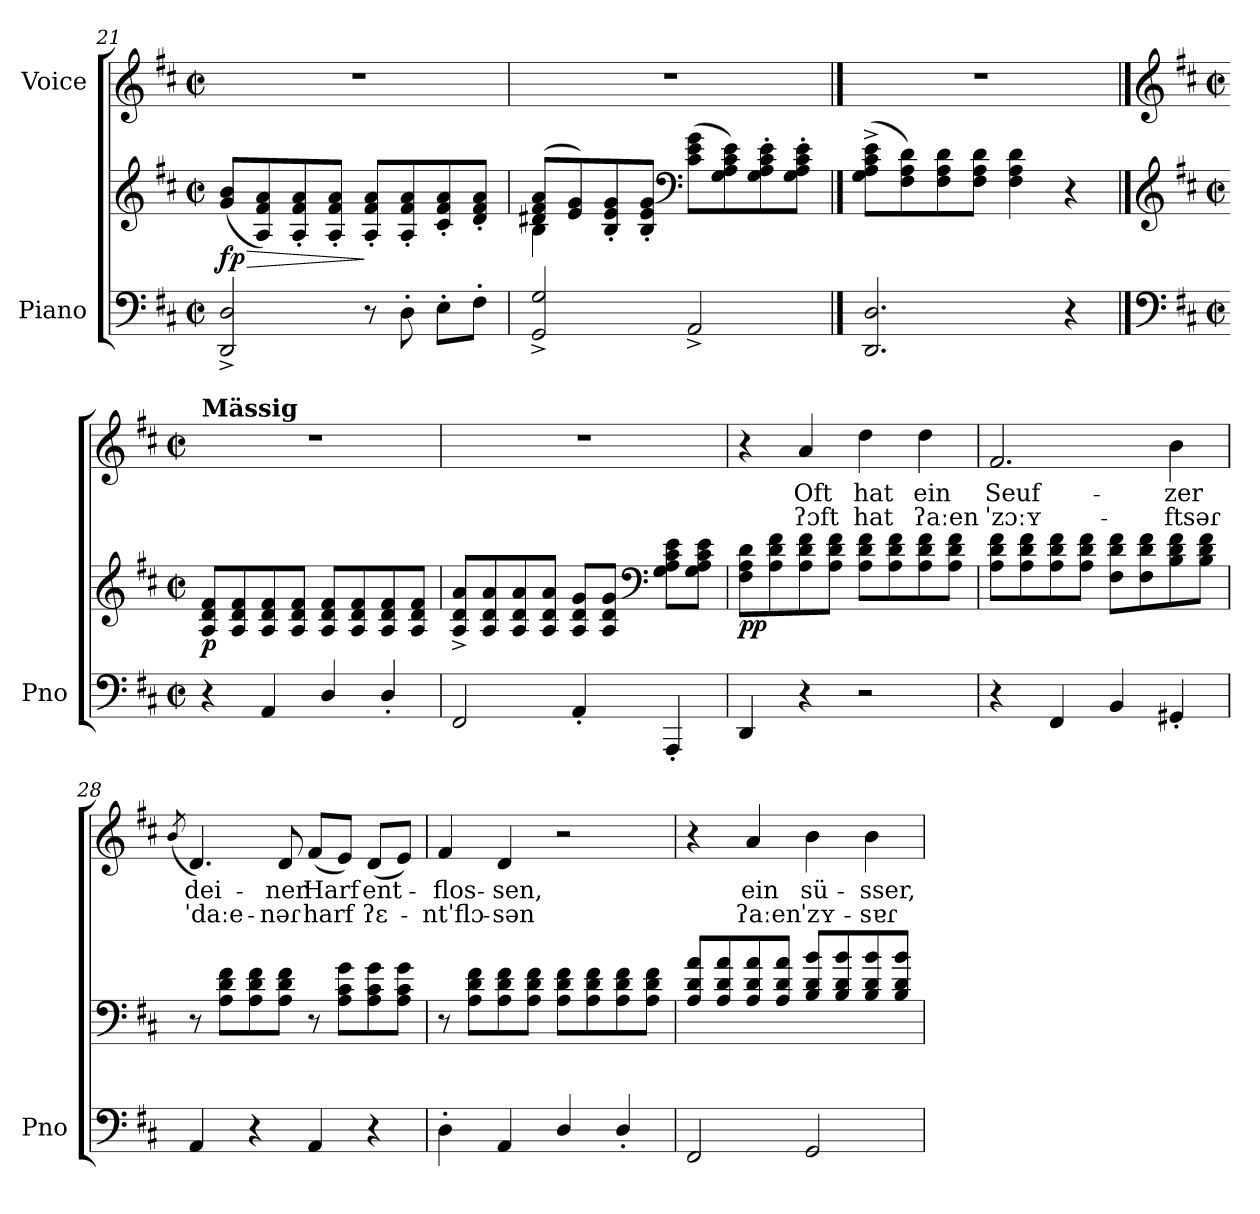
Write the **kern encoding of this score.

**kern	**kern	**dynam	**kern	**text	**text
*part2	*part2	*part2	*part1	*part1	*part1
*staff3	*staff2	*staff2/3	*staff1	*staff1	*staff1
*I"Piano	*	*	*I"Voice	*	*
*I'Pno	*	*	*	*	*
*clefF4	*clefG2	*	*clefG2	*	*
*k[f#c#]	*k[f#c#]	*	*k[f#c#]	*	*
*M2/2	*M2/2	*	*M2/2	*	*
*met(c|)	*met(c|)	*	*met(c|)	*	*
=21	=21	=21	=21	=21	=21
!	!	!LO:HP:b	!	!	!
!	!	!LO:DY:n=1:b	!	!	!
2DD/^ 2D/^	(>8g/ 8b/L	> fp	1r	.	.
.	8A/ 8f#/ 8a/)	.	.	.	.
.	8A/'> 8f#/'> 8a/'>	.	.	.	.
.	8A/'> 8f#/'> 8a/'>J	.	.	.	.
8r	8A/'> 8f#/'> 8a/'>L	]	.	.	.
8D'\	8A/'> 8f#/'> 8a/'>	.	.	.	.
8E'\L	8c#/'> 8f#/'> 8a/'>	.	.	.	.
8F#'\J	8d/'> 8f#/'> 8a/'>J	.	.	.	.
=22	=22	=22	=22	=22	=22
*	*^	*	*	*	*
2GG/^ 2G/^	(8d#X/ 8f#/ 8a/L	4B\	.	1r	.	.
.	8e/ 8g/)	.	.	.	.	.
.	8B/' 8e/' 8g/'	2.ryy	.	.	.	.
.	8B/' 8e/' 8g/'J	.	.	.	.	.
*	*clefF4	*	*	*	*	*
2AA^/	(8c#\ 8e\ 8g\L	.	.	.	.	.
.	8G\ 8A\ 8c#\ 8e\)	.	.	.	.	.
.	8G\' 8A\' 8c#\' 8e\'	.	.	.	.	.
.	8G\' 8A\' 8c#\' 8e\'J	.	.	.	.	.
*	*v	*v	*	*	*	*
!!LO:LB:g=z
==23	==23	==23	==23	==23	==23
2.DD/ 2.D/	(8G\^ 8A\^ 8c#\^ 8e\^L	.	1r	.	.
.	8F#\ 8A\ 8d\)	.	.	.	.
.	8F#\ 8A\ 8d\	.	.	.	.
.	8F#\ 8A\ 8d\J	.	.	.	.
.	4F#\ 4A\ 4d\	.	.	.	.
4r	4r	.	.	.	.
==24	==24	==24	==24	==24	==24
*clefF4	*clefG2	*	*clefG2	*	*
*k[f#c#]	*k[f#c#]	*	*k[f#c#]	*	*
*M2/2	*M2/2	*	*M2/2	*	*
*met(c|)	*met(c|)	*	*met(c|)	*	*
!	!	!	!LO:TX:a:B:t=Mässig	!	!
!	!	!LO:DY:b	!	!	!
4r	8A/ 8d/ 8f#/L	p	1r	.	.
.	8A/ 8d/ 8f#/	.	.	.	.
4AA/	8A/ 8d/ 8f#/	.	.	.	.
.	8A/ 8d/ 8f#/J	.	.	.	.
4D/	8A/ 8d/ 8f#/L	.	.	.	.
.	8A/ 8d/ 8f#/	.	.	.	.
4D'/	8A/ 8d/ 8f#/	.	.	.	.
.	8A/ 8d/ 8f#/J	.	.	.	.
=25	=25	=25	=25	=25	=25
2FF#/	8A/^ 8d/^ 8a/^L	.	1r	.	.
.	8A/ 8d/ 8a/	.	.	.	.
.	8A/ 8d/ 8a/	.	.	.	.
.	8A/ 8d/ 8a/J	.	.	.	.
4AA'/	8A/ 8d/ 8g/L	.	.	.	.
.	8A/ 8d/ 8g/J	.	.	.	.
*	*clefF4	*	*	*	*
4AAA'/	8G\ 8A\ 8c#\ 8e\L	.	.	.	.
.	8G\ 8A\ 8c#\ 8e\J	.	.	.	.
=26!|	=26!|	=26!|	=26!|	=26!|	=26!|
!	!	!LO:DY:b	!	!	!
4DD/	8F#\ 8A\ 8d\L	pp	4r	.	.
.	8A\ 8d\ 8f#\	.	.	.	.
!	!	!	!	!LO:LY:b	!LO:LY:b
4r	8A\ 8d\ 8f#\	.	4a/	Oft	ʔɔft
.	8A\ 8d\ 8f#\J	.	.	.	.
!	!	!	!	!LO:LY:b	!LO:LY:b
2r	8A\ 8d\ 8f#\L	.	4dd\	hat	hat
.	8A\ 8d\ 8f#\	.	.	.	.
!	!	!	!	!LO:LY:b	!LO:LY:b
.	8A\ 8d\ 8f#\	.	4dd\	ein	ʔaːen
.	8A\ 8d\ 8f#\J	.	.	.	.
=27	=27	=27	=27	=27	=27
!	!	!	!	!LO:LY:b	!LO:LY:b
4r	8A\ 8d\ 8f#\L	.	2.f#/	Seuf-	ˈzɔːʏ-
.	8A\ 8d\ 8f#\	.	.	.	.
4FF#/	8A\ 8d\ 8f#\	.	.	.	.
.	8A\ 8d\ 8f#\J	.	.	.	.
4BB/	8F#\ 8d\ 8f#\L	.	.	.	.
.	8F#\ 8d\ 8f#\	.	.	.	.
!	!	!	!	!LO:LY:b	!LO:LY:b
4GG#X'/	8B\ 8d\ 8f#\	.	4b\	-zer	-ftsəɾ
.	8B\ 8d\ 8f#\J	.	.	.	.
!!LO:LB:g=z
=28	=28	=28	=28	=28	=28
.	.	.	(8qb/	.	.
!	!	!	!	!LO:LY:b	!LO:LY:b
4AA/	8r	.	4.d/)	dei-	ˈdaːe-
.	8A\ 8d\ 8f#\L	.	.	.	.
4r	8A\ 8d\ 8f#\	.	.	.	.
!	!	!	!	!LO:LY:b	!LO:LY:b
.	8A\ 8d\ 8f#\J	.	8d/	-ner	-nəɾ
!	!	!	!	!LO:LY:b	!LO:LY:b
4AA/	8r	.	(8f#/L	Harf	harf
.	8A\ 8c#\ 8g\L	.	8e/J)	.	.
!	!	!	!	!LO:LY:b	!LO:LY:b
4r	8A\ 8c#\ 8g\	.	(8d/L	ent-	ʔɛ-
.	8A\ 8c#\ 8g\J	.	8e/J)	.	.
!!LO:LB:g=z
=29	=29	=29	=29	=29	=29
!	!	!	!	!LO:LY:b	!LO:LY:b
4D'\	8r	.	4f#/	-flos-	-ntˈflɔ-
.	8A\ 8d\ 8f#\L	.	.	.	.
!	!	!	!	!LO:LY:b	!LO:LY:b
4AA/	8A\ 8d\ 8f#\	.	4d/	-sen,	-sən
.	8A\ 8d\ 8f#\J	.	.	.	.
4D/	8A\ 8d\ 8f#\L	.	2r	.	.
.	8A\ 8d\ 8f#\	.	.	.	.
4D'/	8A\ 8d\ 8f#\	.	.	.	.
.	8A\ 8d\ 8f#\J	.	.	.	.
=30	=30	=30	=30	=30	=30
2FF#/	8A/ 8d/ 8a/L	.	4r	.	.
.	8A/ 8d/ 8a/	.	.	.	.
!	!	!	!	!LO:LY:b	!LO:LY:b
.	8A/ 8d/ 8a/	.	4a/	ein	ʔaːen
.	8A/ 8d/ 8a/J	.	.	.	.
!	!	!	!	!LO:LY:b	!LO:LY:b
2GG/	8B/ 8d/ 8b/L	.	4b\	sü-	ˈzʏ-
.	8B/ 8d/ 8b/	.	.	.	.
!	!	!	!	!LO:LY:b	!LO:LY:b
.	8B/ 8d/ 8b/	.	4b\	-sser,	-sɐɾ
.	8B/ 8d/ 8b/J	.	.	.	.
=	=	=	=	=	=
*-	*-	*-	*-	*-	*-
